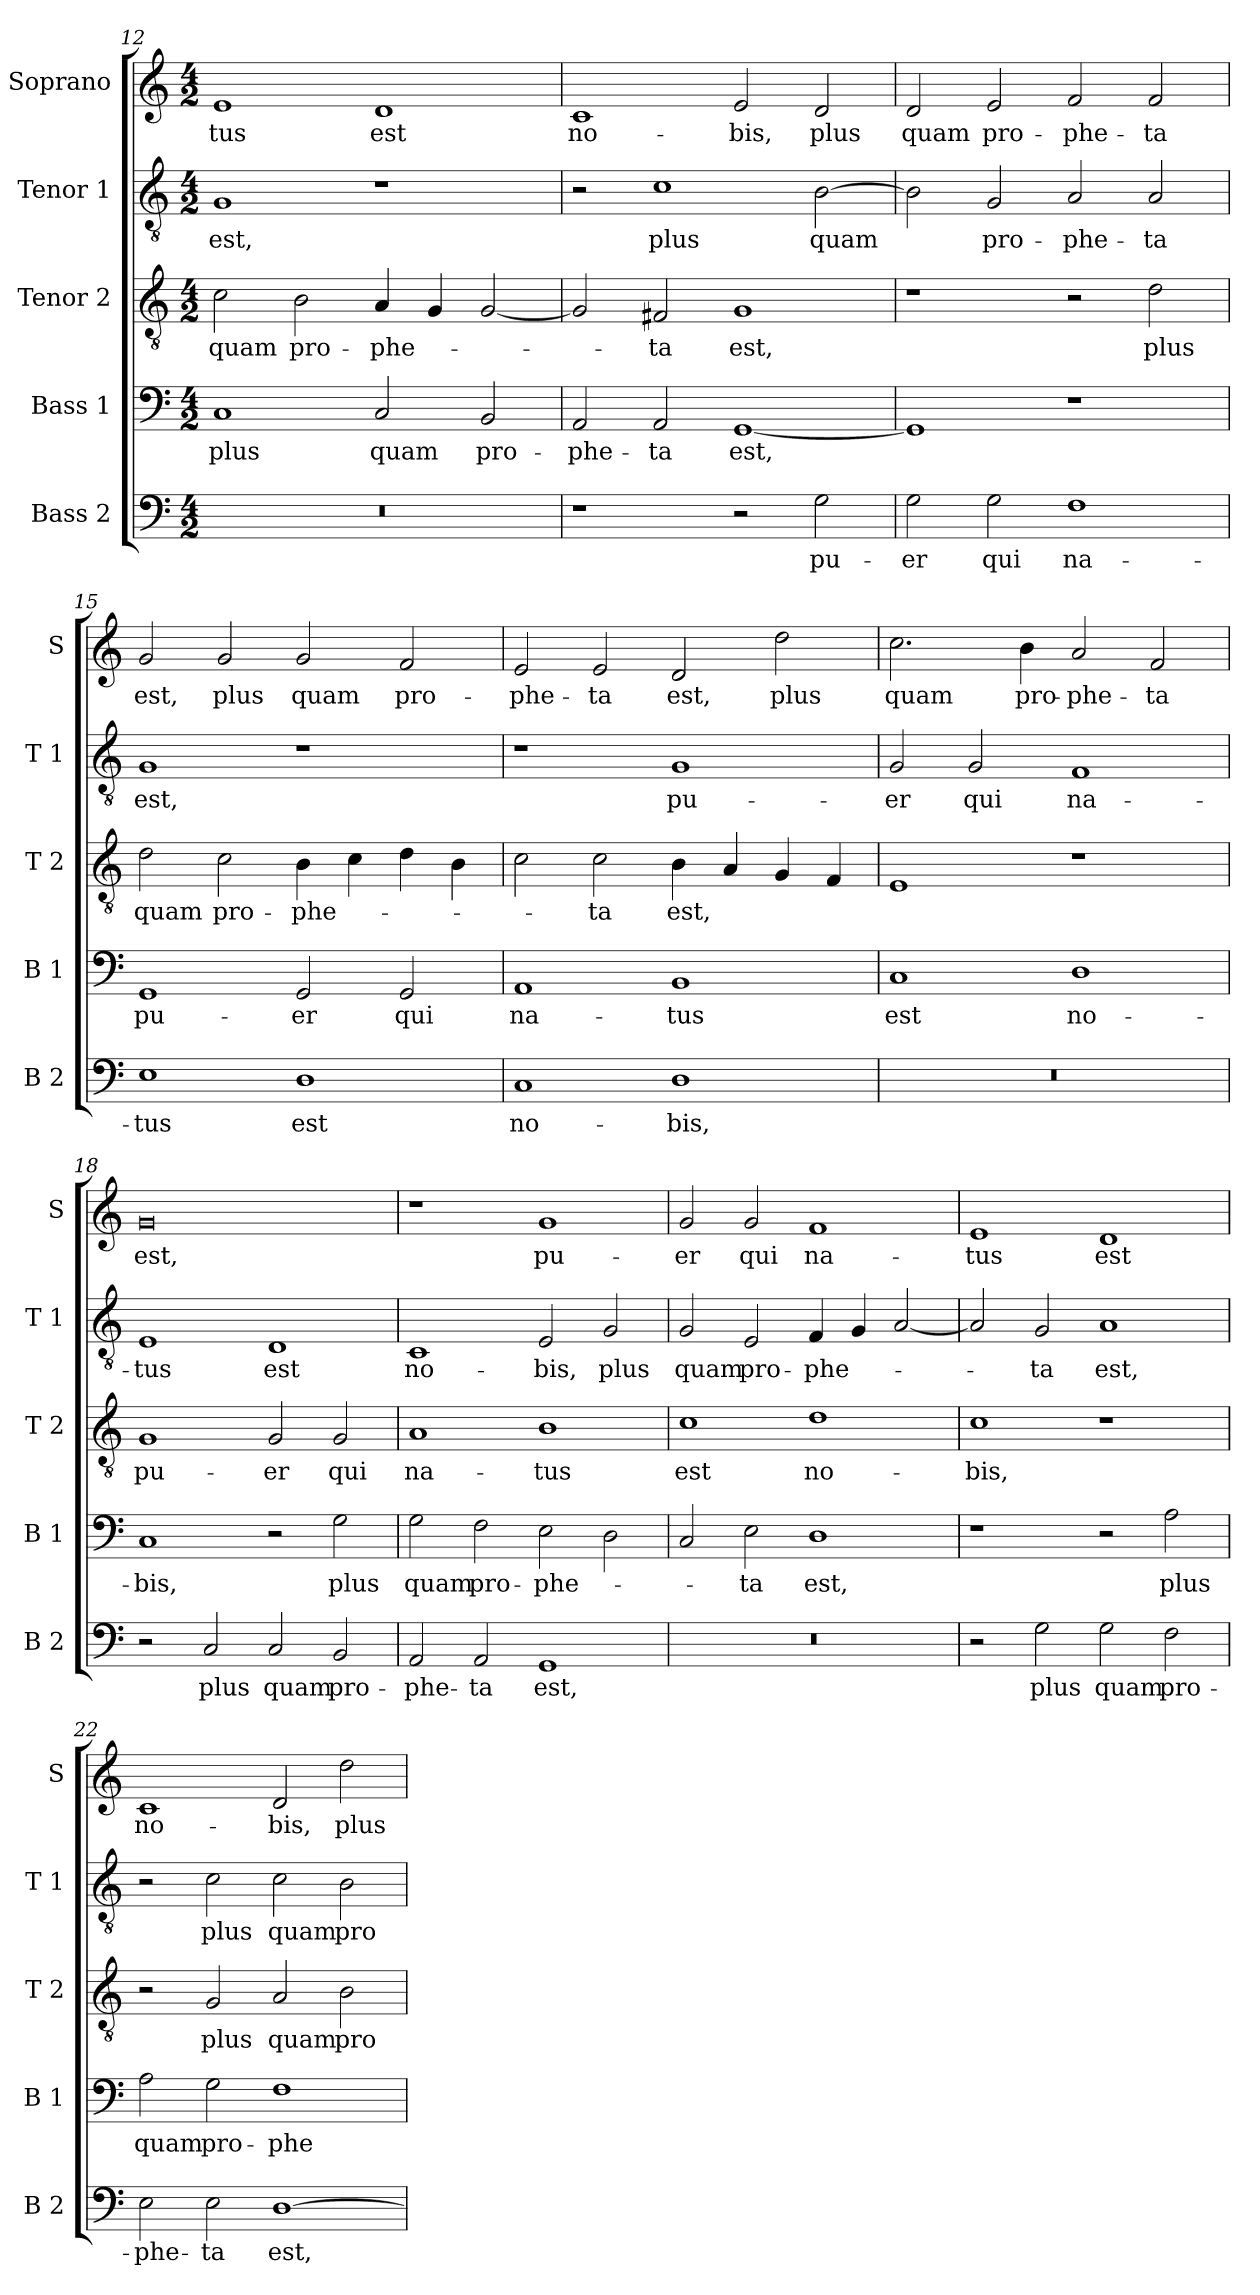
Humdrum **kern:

**kern	**text	**kern	**text	**kern	**text	**kern	**text	**kern	**text
*part5	*part5	*part4	*part4	*part3	*part3	*part2	*part2	*part1	*part1
*staff5	*staff5	*staff4	*staff4	*staff3	*staff3	*staff2	*staff2	*staff1	*staff1
*I"Bass 2	*	*I"Bass 1	*	*I"Tenor 2	*	*I"Tenor 1	*	*I"Soprano	*
*I'B 2	*	*I'B 1	*	*I'T 2	*	*I'T 1	*	*I'S	*
*clefF4	*	*clefF4	*	*clefGv2	*	*clefGv2	*	*clefG2	*
*k[]	*	*k[]	*	*k[]	*	*k[]	*	*k[]	*
*C:	*	*C:	*	*C:	*	*C:	*	*C:	*
*M4/2	*	*M4/2	*	*M4/2	*	*M4/2	*	*M4/2	*
=12	=12	=12	=12	=12	=12	=12	=12	=12	=12
!	!	!	!LO:LY:b	!	!LO:LY:b	!	!LO:LY:b	!	!LO:LY:b
0r	.	1C	plus	2c\	quam	1G	est,	1e	-tus
!	!	!	!	!	!LO:LY:b	!	!	!	!
.	.	.	.	2B\	pro-	.	.	.	.
!	!	!	!LO:LY:b	!	!LO:LY:b	!	!	!	!LO:LY:b
.	.	2C/	quam	4A/	-phe-	1r	.	1d	est
.	.	.	.	4G/	.	.	.	.	.
!	!	!	!LO:LY:b	!	!	!	!	!	!
.	.	2BB/	pro-	[2G/	.	.	.	.	.
=13	=13	=13	=13	=13	=13	=13	=13	=13	=13
!	!	!	!LO:LY:b	!	!	!	!	!	!LO:LY:b
1r	.	2AA/	-phe-	2G/]	.	2r	.	1c	no-
!	!	!	!LO:LY:b	!	!LO:LY:b	!	!LO:LY:b	!	!
.	.	2AA/	-ta	2F#X/	-ta	1c	plus	.	.
!	!	!	!LO:LY:b	!	!LO:LY:b	!	!	!	!LO:LY:b
2r	.	[1GG	est,	1G	est,	.	.	2e/	-bis,
!	!LO:LY:b	!	!	!	!	!	!LO:LY:b	!	!LO:LY:b
2G\	pu-	.	.	.	.	[2B\	quam	2d/	plus
=14	=14	=14	=14	=14	=14	=14	=14	=14	=14
!	!LO:LY:b	!	!	!	!	!	!	!	!LO:LY:b
2G\	-er	1GG]	.	1r	.	2B\]	.	2d/	quam
!	!LO:LY:b	!	!	!	!	!	!LO:LY:b	!	!LO:LY:b
2G\	qui	.	.	.	.	2G/	pro-	2e/	pro-
!	!LO:LY:b	!	!	!	!	!	!LO:LY:b	!	!LO:LY:b
1F	na-	1r	.	2r	.	2A/	-phe-	2f/	-phe-
!	!	!	!	!	!LO:LY:b	!	!LO:LY:b	!	!LO:LY:b
.	.	.	.	2d\	plus	2A/	-ta	2f/	-ta
=15	=15	=15	=15	=15	=15	=15	=15	=15	=15
!	!LO:LY:b	!	!LO:LY:b	!	!LO:LY:b	!	!LO:LY:b	!	!LO:LY:b
1E	-tus	1GG	pu-	2d\	quam	1G	est,	2g/	est,
!	!	!	!	!	!LO:LY:b	!	!	!	!LO:LY:b
.	.	.	.	2c\	pro-	.	.	2g/	plus
!	!LO:LY:b	!	!LO:LY:b	!	!LO:LY:b	!	!	!	!LO:LY:b
1D	est	2GG/	-er	4B\	-phe-	1r	.	2g/	quam
.	.	.	.	4c\	.	.	.	.	.
!	!	!	!LO:LY:b	!	!	!	!	!	!LO:LY:b
.	.	2GG/	qui	4d\	.	.	.	2f/	pro-
.	.	.	.	4B\	.	.	.	.	.
!!LO:LB:g=z
=16	=16	=16	=16	=16	=16	=16	=16	=16	=16
!	!LO:LY:b	!	!LO:LY:b	!	!	!	!	!	!LO:LY:b
1C	no-	1AA	na-	2c\	.	1r	.	2e/	-phe-
!	!	!	!	!	!LO:LY:b	!	!	!	!LO:LY:b
.	.	.	.	2c\	-ta	.	.	2e/	-ta
!	!LO:LY:b	!	!LO:LY:b	!	!LO:LY:b	!	!LO:LY:b	!	!LO:LY:b
1D	-bis,	1BB	-tus	4B\	est,	1G	pu-	2d/	est,
.	.	.	.	4A/	.	.	.	.	.
!	!	!	!	!	!	!	!	!	!LO:LY:b
.	.	.	.	4G/	.	.	.	2dd\	plus
.	.	.	.	4F/	.	.	.	.	.
=17	=17	=17	=17	=17	=17	=17	=17	=17	=17
!	!	!	!LO:LY:b	!	!	!	!LO:LY:b	!	!LO:LY:b
0r	.	1C	est	1E	.	2G/	-er	2.cc\	quam
!	!	!	!	!	!	!	!LO:LY:b	!	!
.	.	.	.	.	.	2G/	qui	.	.
!	!	!	!	!	!	!	!	!	!LO:LY:b
.	.	.	.	.	.	.	.	4b\	pro-
!	!	!	!LO:LY:b	!	!	!	!LO:LY:b	!	!LO:LY:b
.	.	1D	no-	1r	.	1F	na-	2a/	-phe-
!	!	!	!	!	!	!	!	!	!LO:LY:b
.	.	.	.	.	.	.	.	2f/	-ta
=18	=18	=18	=18	=18	=18	=18	=18	=18	=18
!	!	!	!LO:LY:b	!	!LO:LY:b	!	!LO:LY:b	!	!LO:LY:b
2r	.	1C	-bis,	1G	pu-	1E	-tus	0g	est,
!	!LO:LY:b	!	!	!	!	!	!	!	!
2C/	plus	.	.	.	.	.	.	.	.
!	!LO:LY:b	!	!	!	!LO:LY:b	!	!LO:LY:b	!	!
2C/	quam	2r	.	2G/	-er	1D	est	.	.
!	!LO:LY:b	!	!LO:LY:b	!	!LO:LY:b	!	!	!	!
2BB/	pro-	2G\	plus	2G/	qui	.	.	.	.
=19	=19	=19	=19	=19	=19	=19	=19	=19	=19
!	!LO:LY:b	!	!LO:LY:b	!	!LO:LY:b	!	!LO:LY:b	!	!
2AA/	-phe-	2G\	quam	1A	na-	1C	no-	1r	.
!	!LO:LY:b	!	!LO:LY:b	!	!	!	!	!	!
2AA/	-ta	2F\	pro-	.	.	.	.	.	.
!	!LO:LY:b	!	!LO:LY:b	!	!LO:LY:b	!	!LO:LY:b	!	!LO:LY:b
1GG	est,	2E\	-phe-	1B	-tus	2E/	-bis,	1g	pu-
!	!	!	!	!	!	!	!LO:LY:b	!	!
.	.	2D\	.	.	.	2G/	plus	.	.
=20	=20	=20	=20	=20	=20	=20	=20	=20	=20
!	!	!	!	!	!LO:LY:b	!	!LO:LY:b	!	!LO:LY:b
0r	.	2C/	.	1c	est	2G/	quam	2g/	-er
!	!	!	!LO:LY:b	!	!	!	!LO:LY:b	!	!LO:LY:b
.	.	2E\	-ta	.	.	2E/	pro-	2g/	qui
!	!	!	!LO:LY:b	!	!LO:LY:b	!	!LO:LY:b	!	!LO:LY:b
.	.	1D	est,	1d	no-	4F/	-phe-	1f	na-
.	.	.	.	.	.	4G/	.	.	.
.	.	.	.	.	.	[2A/	.	.	.
!!LO:LB:g=z
=21	=21	=21	=21	=21	=21	=21	=21	=21	=21
!	!	!	!	!	!LO:LY:b	!	!	!	!LO:LY:b
2r	.	1r	.	1c	-bis,	2A/]	.	1e	-tus
!	!LO:LY:b	!	!	!	!	!	!LO:LY:b	!	!
2G\	plus	.	.	.	.	2G/	-ta	.	.
!	!LO:LY:b	!	!	!	!	!	!LO:LY:b	!	!LO:LY:b
2G\	quam	2r	.	1r	.	1A	est,	1d	est
!	!LO:LY:b	!	!LO:LY:b	!	!	!	!	!	!
2F\	pro-	2A\	plus	.	.	.	.	.	.
=22	=22	=22	=22	=22	=22	=22	=22	=22	=22
!	!LO:LY:b	!	!LO:LY:b	!	!	!	!	!	!LO:LY:b
2E\	-phe-	2A\	quam	2r	.	2r	.	1c	no-
!	!LO:LY:b	!	!LO:LY:b	!	!LO:LY:b	!	!LO:LY:b	!	!
2E\	-ta	2G\	pro-	2G/	plus	2c\	plus	.	.
!	!LO:LY:b	!	!LO:LY:b	!	!LO:LY:b	!	!LO:LY:b	!	!LO:LY:b
[1D	est,	1F	-phe-	2A/	quam	2c\	quam	2d/	-bis,
!	!	!	!	!	!LO:LY:b	!	!LO:LY:b	!	!LO:LY:b
.	.	.	.	2B\	pro-	2B\	pro-	2dd\	plus
=	=	=	=	=	=	=	=	=	=
*-	*-	*-	*-	*-	*-	*-	*-	*-	*-
